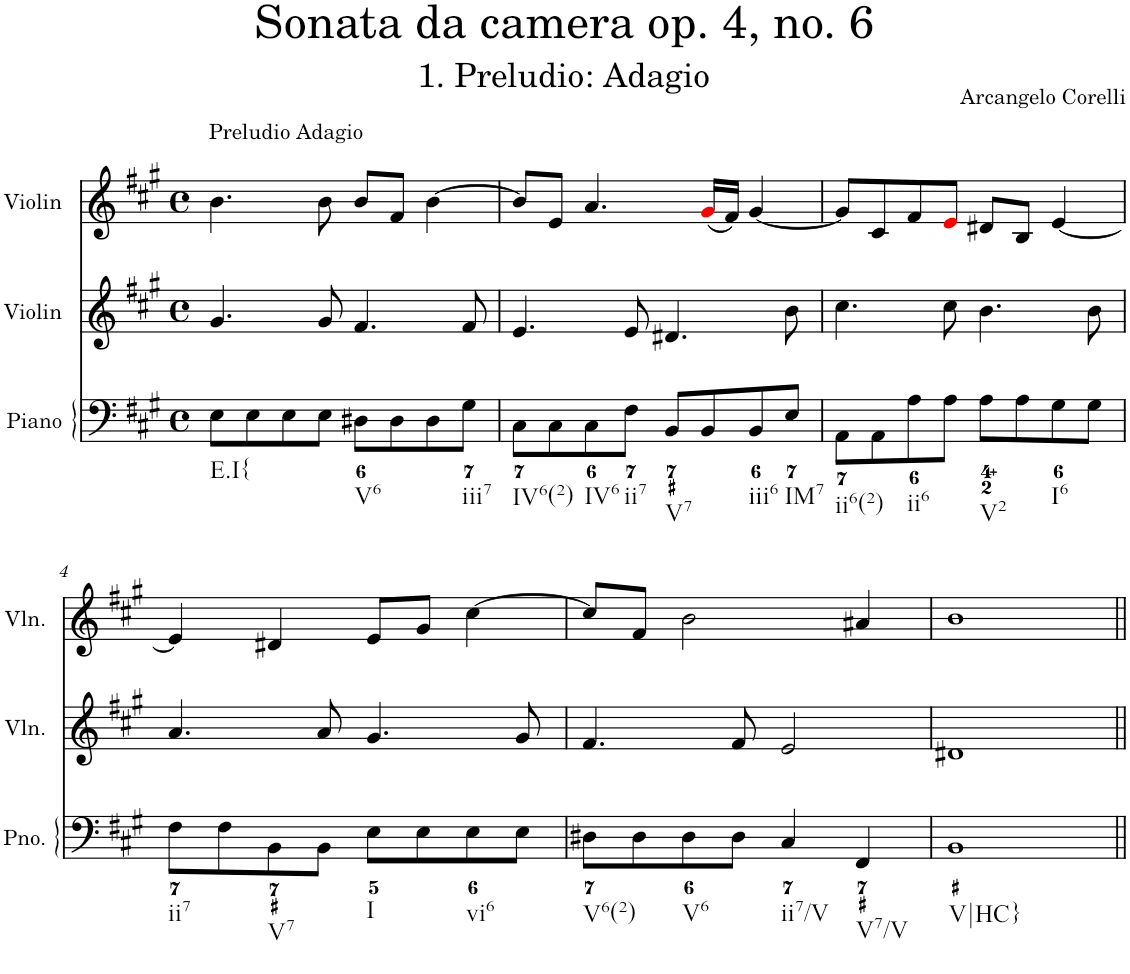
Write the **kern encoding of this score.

**kern	**kern	**kern
*part3	*part2	*part1
*staff3	*staff2	*staff1
*I"Piano	*I"Violin	*I"Violin
*I'Pno.	*I'Vln.	*I'Vln.
*clefF4	*clefG2	*clefG2
*k[f#c#g#]	*k[f#c#g#]	*k[f#c#g#]
*M4/4	*M4/4	*M4/4
*met(c)	*met(c)	*met(c)
=1	=1	=1
!	!	!LO:TX:a:t=Preludio Adagio
!LO:TX:b:t=E.I{	!	!
8E\L	4.g#/	4.b\
8E\	.	.
8E\	.	.
8E\J	8g#/	8b\
!LO:TX:b:t=V6	!	!
8D#X\L	4.f#/	8b/L
8D#\	.	8f#/J
8D#\	.	[4b\
!LO:TX:b:t=iii7	!	!
8G#\J	8f#/	.
=2	=2	=2
!LO:TX:b:t=IV6(2)	!	!
8C#\L	4.e/	8b/L]
8C#\	.	8e/J
!LO:TX:b:t=IV6	!	!
8C#\	.	4.a/
!LO:TX:b:t=ii7	!	!
8F#\J	8e/	.
!LO:TX:b:t=V7	!	!
8BB/L	4.d#X/	.
8BB/	.	(16g#i/LL
.	.	16f#/JJ)
!LO:TX:b:t=iii6	!	!
8BB/	.	[4g#/
!LO:TX:b:t=IM7	!	!
8E/J	8b\	.
=3	=3	=3
!LO:TX:b:t=ii6(2)	!	!
8AA\L	4.cc#\	8g#/L]
8AA\	.	8c#/
!LO:TX:b:t=ii6	!	!
8A\	.	8f#/
8A\J	8cc#\	8ei/J
!LO:TX:b:t=V2	!	!
8A\L	4.b\	8d#X/L
8A\	.	8B/J
!LO:TX:b:t=I6	!	!
8G#\	.	[4e/
8G#\J	8b\	.
!!LO:LB:g=z
=4	=4	=4
!LO:TX:b:t=ii7	!	!
8F#\L	4.a/	4e/]
8F#\	.	.
!LO:TX:b:t=V7	!	!
8BB\	.	4d#X/
8BB\J	8a/	.
!LO:TX:b:t=I	!	!
8E\L	4.g#/	8e/L
8E\	.	8g#/J
!LO:TX:b:t=vi6	!	!
8E\	.	[4cc#\
8E\J	8g#/	.
=5	=5	=5
!LO:TX:b:t=V6(2)	!	!
8D#X\L	4.f#/	8cc#/L]
8D#\	.	8f#/J
!LO:TX:b:t=V6	!	!
8D#\	.	2b\
8D#\J	8f#/	.
!LO:TX:b:t=ii7/V	!	!
4C#/	2e/	.
!LO:TX:b:t=V7/V	!	!
4FF#/	.	4a#X/
=6	=6	=6
!LO:TX:b:t=V|HC}	!	!
1BB	1d#X	1b
=||	=||	=||
*-	*-	*-
